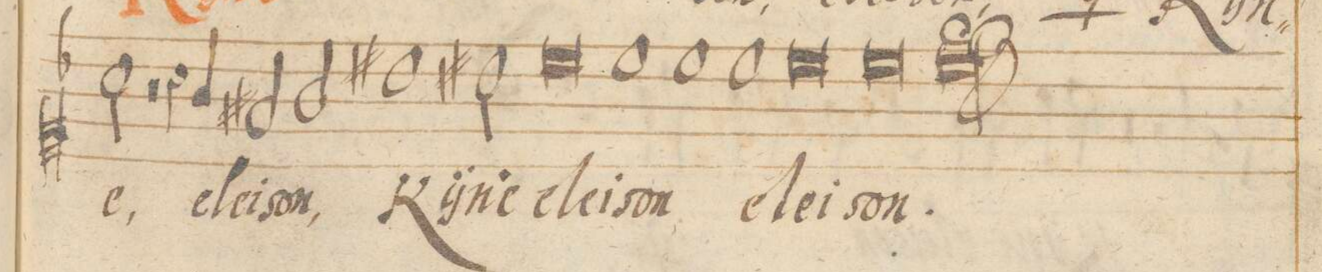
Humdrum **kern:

**kern	**text
*I"Cantus 1 Chori	*
*clefC1	*
*k[b-]	*
*met(C|)	*
*M2/1	*
2a\	-e
2r	.
=13-	=13-
4r	.
4g/	e-
2f#X/	-lei-
2g/	-son,
1bn\	Kÿ-
=14-	=14-
2bn\	-ri-
0cc	-e
=15-	=15-
1cc	e-
=16-	=16-
1cc	-lei-
1cc	-son
=17-	=17-
0cc	e-
=18-	=18-
0cc	-lei-
=19-	=19-
00cc	-son.
=20-	=20-
=21-	=21-
*-	*-
